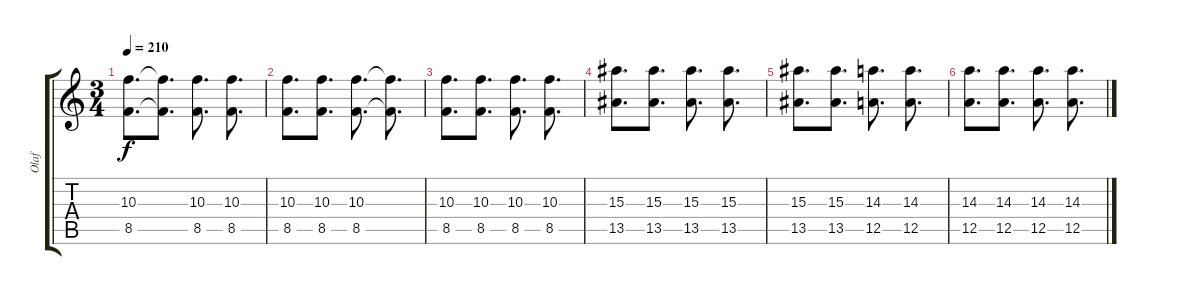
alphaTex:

\track ("Olaf" "Olaf") {instrument overdrivenguitar}
\staff {score tabs}
\tuning (E4 B3 G3 D3 A2 D2) {hide}
\ts (3 4)
\tempo 210
\clef g2
\ks c
(10.3 8.5).8{d dy f} (10.3{t} 8.5{t}).8{d} (10.3 8.5).8{d} (10.3 8.5).8{d} |
(10.3 8.5).8{d} (10.3 8.5).8{d} (10.3 8.5).8{d} (10.3{t} 8.5{t}).8{d} |
(10.3 8.5).8{d} (10.3 8.5).8{d} (10.3 8.5).8{d} (10.3 8.5).8{d} |
(15.3 13.5).8{d} (15.3 13.5).8{d} (15.3 13.5).8{d} (15.3 13.5).8{d} |
(15.3 13.5).8{d} (15.3 13.5).8{d} (14.3 12.5).8{d} (14.3 12.5).8{d} |
(14.3 12.5).8{d} (14.3 12.5).8{d} (14.3 12.5).8{d} (14.3 12.5).8{d}
